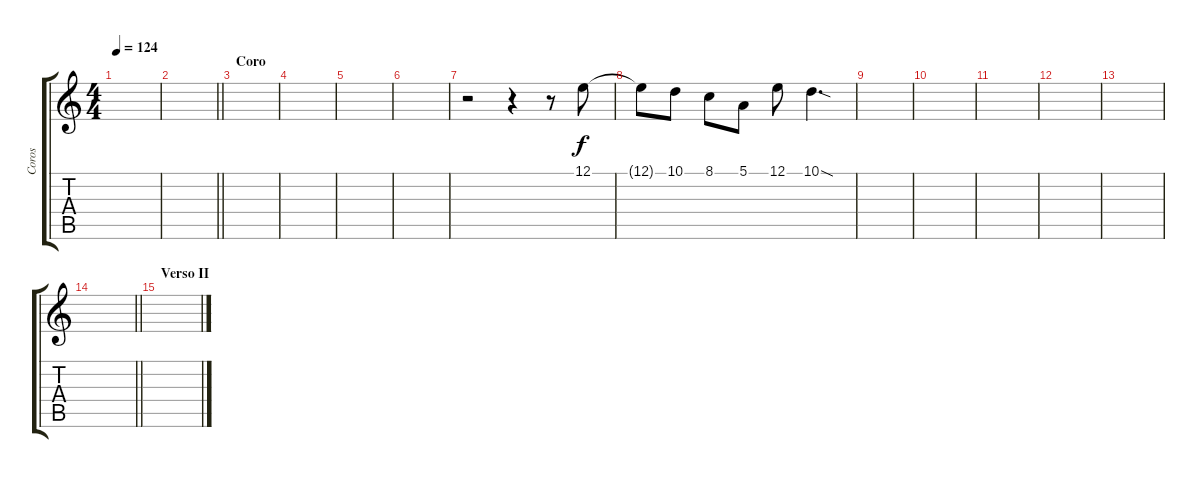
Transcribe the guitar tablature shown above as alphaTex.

\track ("Coros" "Coros") {instrument synthstrings1}
\staff {score tabs}
\tuning (E4 B3 G3 D3 A2 E2) {hide}
\ts (4 4)
\tempo 124
\clef g2
\ks c
|
\barLineRight lightlight
|
\section ("" "Coro")
|
|
|
|
r.2 r.4 r.8 12.1.8{dy f} |
12.1{t}.8 10.1.8 8.1.8 5.1.8 12.1.8 10.1{sod}.4{d} |
|
|
|
|
|
\barLineRight lightlight
|
\section ("" "Verso II")
